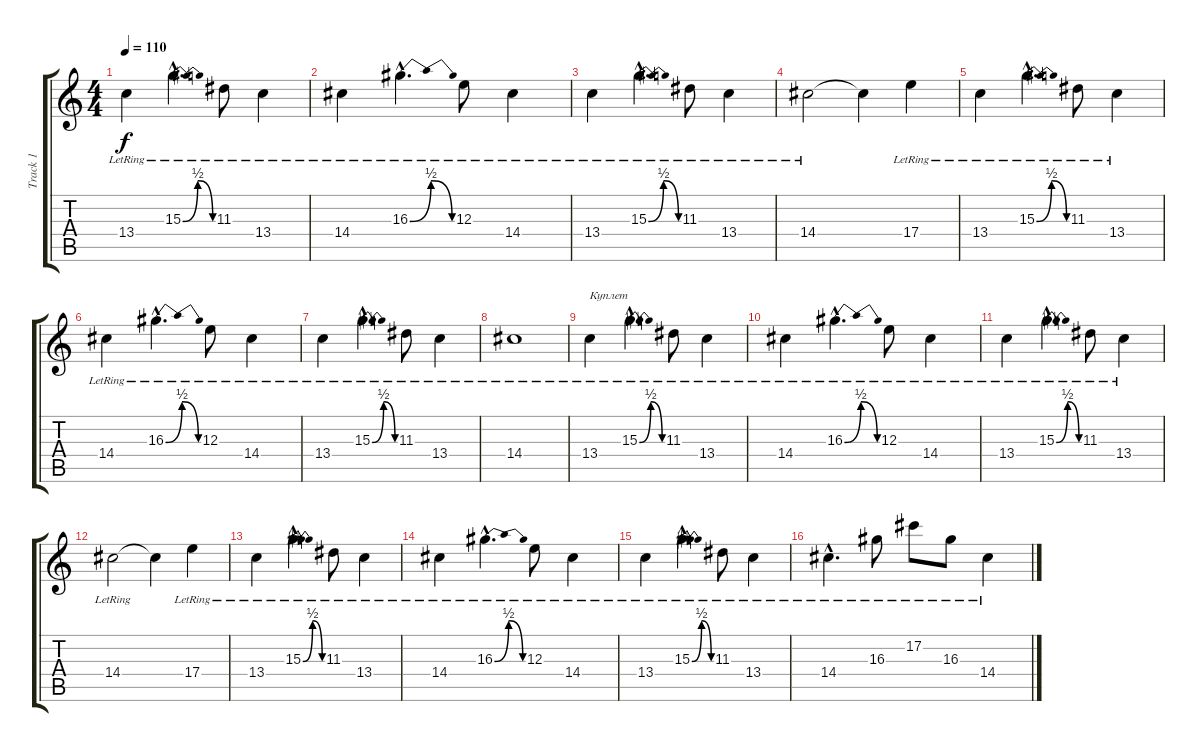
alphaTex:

\track ("Track 1" "Track 1") {instrument acousticguitarsteel}
\staff {score tabs}
\tuning (Db4 Ab3 E3 B2 Gb2 B1) {hide}
\ts (4 4)
\tempo 110
\clef g2
\ks c
13.4{lr}.4{dy f} 15.3{be (bendrelease 0 0 30 2 30 2 60 0) hac lr}.4{d} 11.3{lr}.8 13.4{lr}.4 |
14.4{lr}.4 16.3{be (bendrelease 0 0 30 2 30 2 60 0) hac lr}.4{d} 12.3{lr}.8 14.4{lr}.4 |
13.4{lr}.4 15.3{be (bendrelease 0 0 30 2 30 2 60 0) hac lr}.4{d} 11.3{lr}.8 13.4{lr}.4 |
14.4{lr}.2 14.4{t}.4 17.4{lr}.4 |
13.4{lr}.4 15.3{be (bendrelease 0 0 30 2 30 2 60 0) hac lr}.4{d} 11.3{lr}.8 13.4{lr}.4 |
14.4{lr}.4 16.3{be (bendrelease 0 0 30 2 30 2 60 0) hac lr}.4{d} 12.3{lr}.8 14.4{lr}.4 |
13.4{lr}.4 15.3{be (bendrelease 0 0 30 2 30 2 60 0) hac lr}.4{d} 11.3{lr}.8 13.4{lr}.4 |
14.4{lr}.1 |
13.4{lr}.4{txt "Куплет"} 15.3{be (bendrelease 0 0 30 2 30 2 60 0) hac lr}.4{d} 11.3{lr}.8 13.4{lr}.4 |
14.4{lr}.4 16.3{be (bendrelease 0 0 30 2 30 2 60 0) hac lr}.4{d} 12.3{lr}.8 14.4{lr}.4 |
13.4{lr}.4 15.3{be (bendrelease 0 0 30 2 30 2 60 0) hac lr}.4{d} 11.3{lr}.8 13.4{lr}.4 |
14.4{lr}.2 14.4{t}.4 17.4{lr}.4 |
13.4{lr}.4 15.3{be (bendrelease 0 0 30 2 30 2 60 0) hac lr}.4{d} 11.3{lr}.8 13.4{lr}.4 |
14.4{lr}.4 16.3{be (bendrelease 0 0 30 2 30 2 60 0) hac lr}.4{d} 12.3{lr}.8 14.4{lr}.4 |
13.4{lr}.4 15.3{be (bendrelease 0 0 30 2 30 2 60 0) hac lr}.4{d} 11.3{lr}.8 13.4{lr}.4 |
14.4{hac lr}.4{d} 16.3{lr}.8 17.2{lr}.8 16.3{lr}.8 14.4{lr}.4
